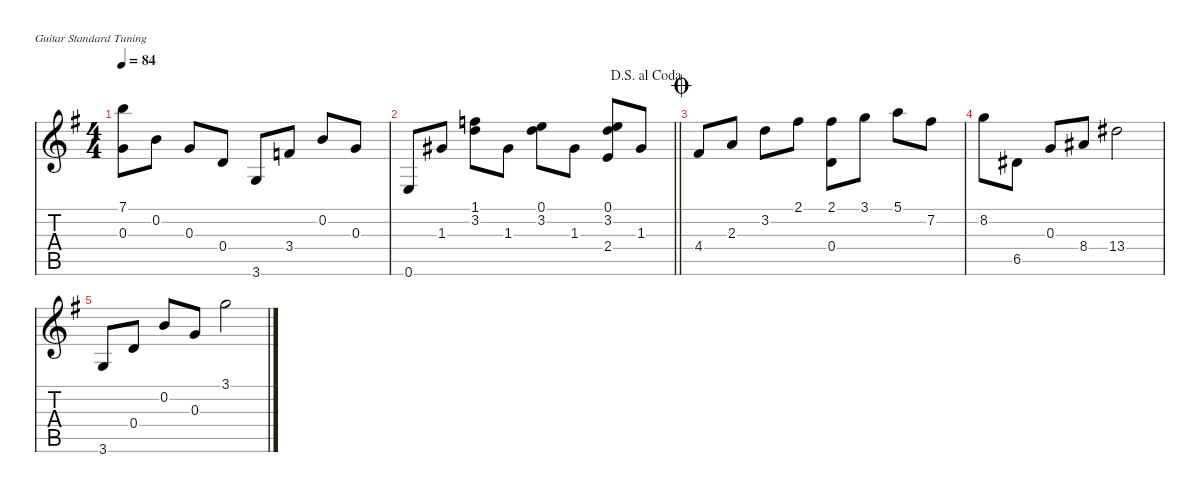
\hideDynamics
\bracketExtendMode nobrackets
\singleTrackTrackNamePolicy hidden
\multiTrackTrackNamePolicy hidden
\firstSystemTrackNameOrientation horizontal
\otherSystemsTrackNameOrientation horizontal
\extendBarLines
\chordDiagramsInScore
\track ("Guitar" "N-Gt") {instrument acousticguitarnylon}
\staff {score tabs}
\tuning (E4 B3 G3 D3 A2 E2)
\ts (4 4)
\tempo 84
\clef g2
\ks eminor
(7.1{acc forcenatural} 0.3{acc forcenatural}).8{dy mf beam Down} 0.2{acc forcenatural}.8{beam Down} 0.3{acc forcenatural}.8{beam Up} 0.4{acc forcenatural}.8{beam Up} 3.6{acc forcenatural}.8{beam Up} 3.4{acc forcenatural}.8{beam Up} 0.2{acc forcenatural}.8{beam Up} 0.3{acc forcenatural}.8{beam Up} |
\jump dalsegnoalcoda
\barLineRight lightlight
0.6{acc forcenatural}.8{beam Up} 1.3{acc #}.8{beam Up} (1.1{acc forcenatural} 3.2{acc forcenatural}).8{beam Down} 1.3{acc #}.8{beam Down} (3.2{acc forcenatural} 0.1{acc forcenatural}).8{beam Down} 1.3{acc #}.8{beam Down} (3.2{acc forcenatural} 0.1{acc forcenatural} 2.4{acc forcenatural}).8{beam Up} 1.3{acc #}.8{beam Up} |
\jump coda
4.4{acc #}.8{beam Up} 2.3{acc forcenatural}.8{beam Up} 3.2{acc forcenatural}.8{beam Down} 2.1{acc #}.8{beam Down} (2.1{acc #} 0.4{acc forcenatural}).8{beam Down} 3.1{acc forcenatural}.8{beam Down} 5.1{acc forcenatural}.8{beam Down} 7.2{acc #}.8{beam Down} |
8.2{acc forcenatural}.8{beam Down} 6.5{acc #}.8{beam Down} 0.3{acc forcenatural}.8{beam Up} 8.4{acc #}.8{beam Up} 13.4{acc #}.2{beam Down} |
3.6{acc forcenatural}.8{beam Up} 0.4{acc forcenatural}.8{beam Up} 0.2{acc forcenatural}.8{beam Up} 0.3{acc forcenatural}.8{beam Up} 3.1{acc forcenatural}.2{beam Down}
